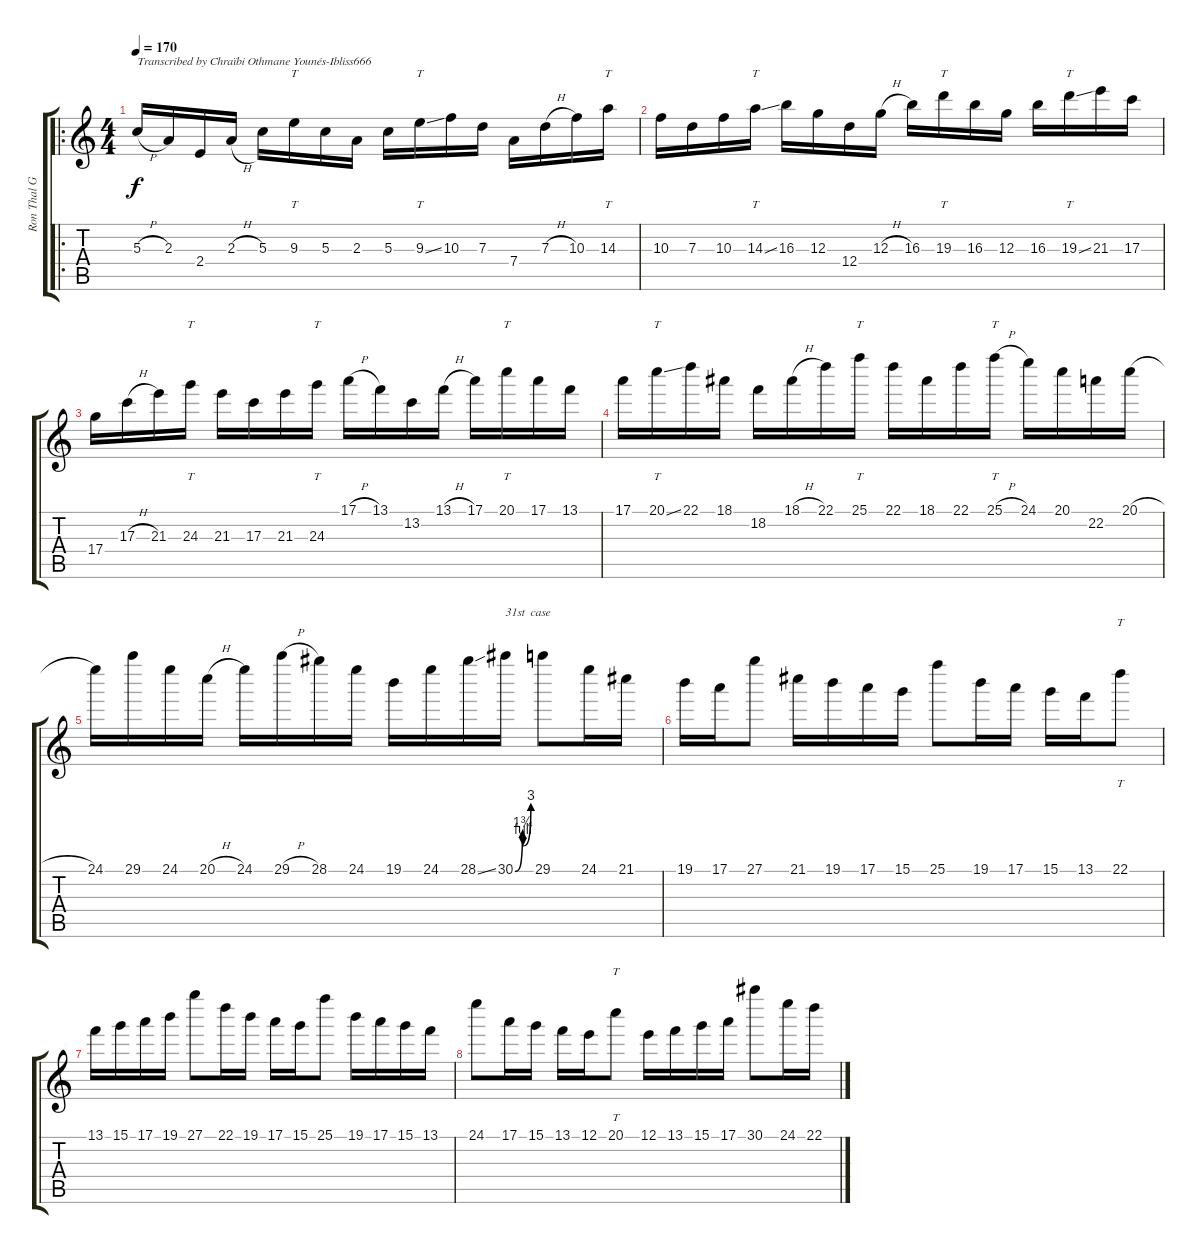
\track ("Ron Thal Guitar" "Ron Thal G") {instrument fretlessbass}
\staff {score tabs}
\tuning (E4 B3 G3 D3 A2 E2) {hide}
\ro
\ts (4 4)
\tempo 170
\clef g2
\ks c
5.3{h}.16{txt "Transcribed by Chraïbi Othmane Younés-Ibliss666" dy f instrument fretlessbass} 2.3.16 2.4.16 2.3{h}.16 5.3.16 9.3.16{tt} 5.3.16 2.3.16 5.3.16 9.3{ss}.16{tt} 10.3.16 7.3.16 7.4.16 7.3{h}.16 10.3.16 14.3.16{tt} |
10.3.16{txt ""} 7.3.16 10.3.16 14.3{ss}.16{tt} 16.3.16 12.3.16 12.4.16 12.3{h}.16 16.3.16 19.3.16{tt} 16.3.16 12.3.16 16.3.16 19.3{ss}.16{tt} 21.3.16 17.3.16 |
17.4.16 17.3{h}.16 21.3.16 24.3.16{tt} 21.3.16 17.3.16 21.3.16 24.3.16{tt} 17.1{h}.16 13.1.16 13.2.16 13.1{h}.16 17.1.16 20.1.16{tt} 17.1.16 13.1.16 |
17.1.16 20.1{ss}.16{tt} 22.1.16 18.1.16 18.2.16 18.1{h}.16 22.1.16 25.1.16{tt} 22.1.16 18.1.16 22.1.16 25.1{h}.16{tt} 24.1.16 20.1.16 22.2.16 20.1{h}.16 |
24.1.16 29.1.16 24.1.16 20.1{h}.16 24.1.16 29.1{h}.16 28.1.16 24.1.16 19.1.16 24.1.16 28.1{ss}.16 30.1{be (custom 0 0 28 7 30 4 60 12)}.16{txt "31st  case"} 29.1.8 24.1.16 21.1.16 |
19.1.16 17.1.16 27.1.8 21.1.16 19.1.16 17.1.16 15.1.16 25.1.8 19.1.16 17.1.16 15.1.16 13.1.16 22.1.8{tt} |
13.1.16 15.1.16 17.1.16 19.1.16 27.1.8 22.1.16 19.1.16 17.1.16 15.1.16 25.1.8 19.1.16 17.1.16 15.1.16 13.1.16 |
24.1.8 17.1.16 15.1.16 13.1.16 12.1.16 20.1.8{tt} 12.1.16 13.1.16 15.1.16 17.1.16 30.1.8 24.1.16 22.1.16
